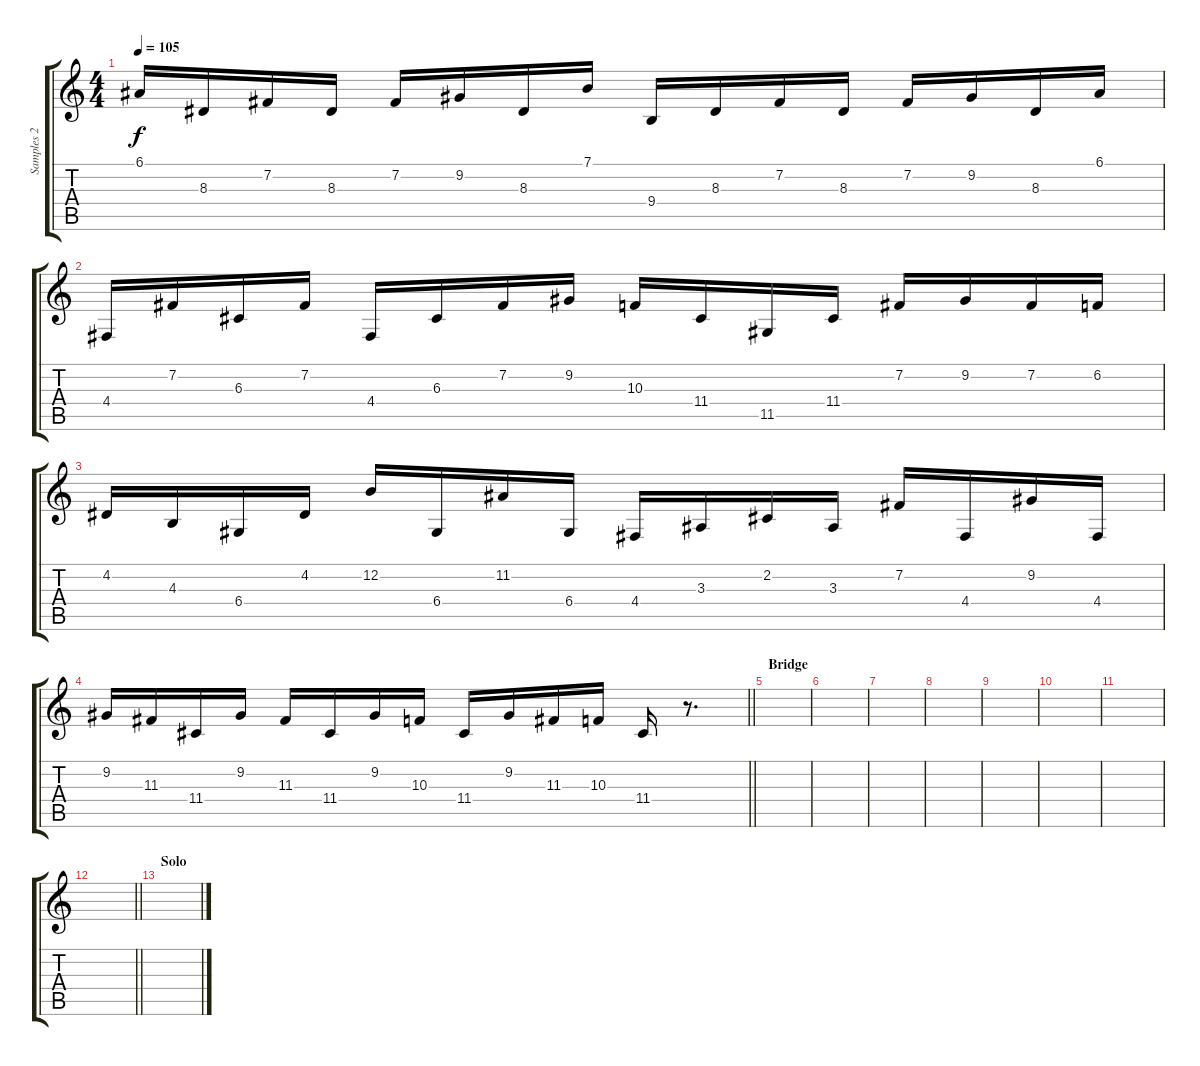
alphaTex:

\track ("Samples 2" "Samples 2") {instrument lead2sawtooth}
\staff {score tabs}
\tuning (E4 B3 G3 D3 A2 E2) {hide}
\ts (4 4)
\tempo 105
\clef g2
\ks c
6.1.16{dy f} 8.3.16 7.2.16 8.3.16 7.2.16 9.2.16 8.3.16 7.1.16 9.4.16 8.3.16 7.2.16 8.3.16 7.2.16 9.2.16 8.3.16 6.1.16 |
4.4.16 7.2.16 6.3.16 7.2.16 4.4.16 6.3.16 7.2.16 9.2.16 10.3.16 11.4.16 11.5.16 11.4.16 7.2.16 9.2.16 7.2.16 6.2.16 |
4.2.16 4.3.16 6.4.16 4.2.16 12.2.16 6.4.16 11.2.16 6.4.16 4.4.16 3.3.16 2.2.16 3.3.16 7.2.16 4.4.16 9.2.16 4.4.16 |
\barLineRight lightlight
9.2.16 11.3.16 11.4.16 9.2.16 11.3.16 11.4.16 9.2.16 10.3.16 11.4.16 9.2.16 11.3.16 10.3.16 11.4.16 r.8{d} |
\section ("" "Bridge")
|
|
|
|
|
|
|
\barLineRight lightlight
|
\section ("" "Solo")
